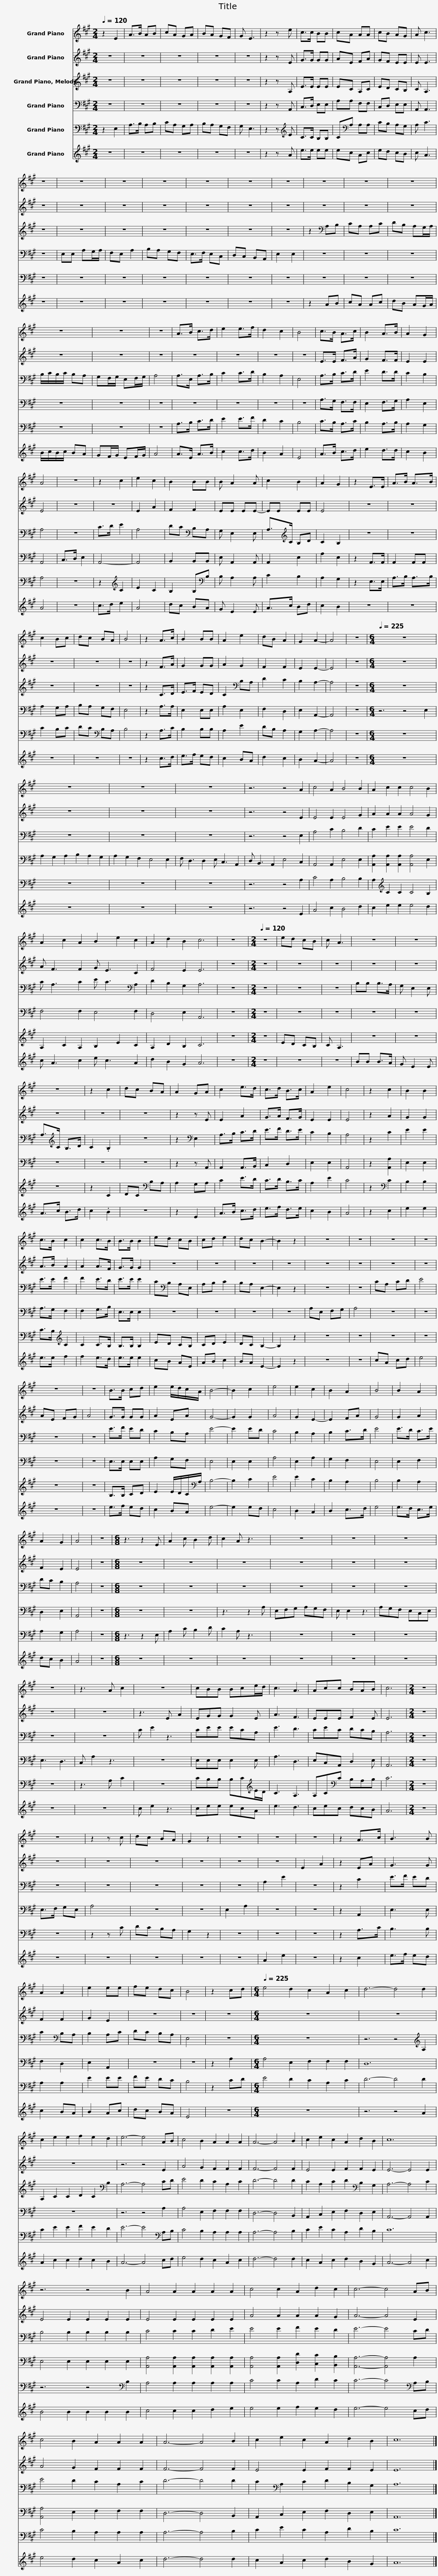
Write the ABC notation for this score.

X:1
%%score 1 2 3 4 5 6
L:1/8
Q:1/4=120
M:2/4
I:linebreak $
K:A
V:1 treble
V:2 treble
V:3 treble
V:4 bass
V:5 bass
V:6 treble
V:1
 z2 E2 | A>B AB | cA GA | BA GF | G E3 | %5
 z2 z e | c>c BB |$ cA AA | cB AG | A c3 | %10
 z4 | z4 | z4 | z4 | z4 | %15
 z4 | z4 |$ z4 | z4 | z4 | %20
 z4 | z4 | z4 | A>B c>d | e2 e>f | %25
 d2 c2 |$ B4 | c>B A>c | B2 A>B | A2 G2 | %30
 A4 | z4 | z2 c2 | e2 c2 | B2 BB | %35
 B A2 A |$ c2 B2 | A2 G2 | z2 E>E | A>B A>B | %40
 c2 Bc | dc BA | B4 | z2 A>c | B2 BB |$ %45
 A2 e2 | dB A2 | G2 A2- | A4 | z4 | %50
[M:6/4][Q:1/4=225] z12 | z12 | z12 | z12 |$ z6 z4 A2 | %55
 c4 A2 B4 B2 | A2 c2 c2 c4 B2 | A2 c2 A2 B2 e2 c2 | A2 d2 B2 c6 | z12 |$ %60
[M:2/4][Q:1/4=120] z4 | ed cB | c A3 | z4 | z4 | %65
 z4 | z2 c2 | dc BA | A2 GA |$ c2 e>d | %70
 c>d B>c | A2 e2 | c4 | z2 c2 | B2 B2 | %75
 c>B c2 | c2 c>B | B>B B2 | ed cB |$ cd e2 | %80
 dc B2- | B2 z2 | z4 | z4 | z4 | %85
 z4 | z4 | z4 | B>B cd | e2 e/d/c/A/ |$ %90
 B4- | B2 c2 | e4 | e2 c2 | B2 A2 | %95
 B4 | B2 A2 | A2 G2 | A4 | z4 | %100
[M:6/8] z3 z2 E | A2 c B2 d |$ c2 A z3 | z6 | z6 | %105
 z6 | z6 | z3 A c2 | z6 | cBB Bce/d/ |$ %110
 c3 A3 | Acc BAB | c6 |[M:2/4] z4 | z4 | %115
 z2 z c | dc BA | G2 z2 | z4 | z4 | %120
 z4 | z2 A>c |$ B3 B | A2 A2 | e2 ee | %125
 fe dc | B4 | z2 cd |[M:6/4][Q:1/4=225] e4 d2 c2 A2 c2 | d6- d4 d2 |$ %130
 c2 e2 e2 f2 e2 d2 | e6- e4 AB | c4 B2 A2 A2 A2 | A6- A4 B2 | c2 e2 c2 A2 d2 B2 |$ %135
 c12 | z6 z4 B2 | A4 A2 A2 A2 A2 | c4 c2 A2 d2 c2 | c6- c4 AB | %140
 c4 B2 A2 A2 A2 |$ A6- A4 B2 | c2 e2 c2 A2 d2 B2 | c12 |] %144
V:2
 z4 | z4 | z4 | z4 | z4 | %5
 z2 z E | G>G GG |$ AE FA | GF EE | E E3 | %10
 z4 | z4 | z4 | z4 | z4 | %15
 z4 | z4 |$ z4 | z4 | z4 | %20
 z4 | z4 | z4 | z4 | z4 | %25
 z4 |$ z4 | E>E F>A | G2 F>F | E2 E2 | %30
 E4 | z4 | z4 | E2 A2 | F2 F2 | %35
 EE EE- |$ EE EE | E4 | z4 | z4 | %40
 z4 | z4 | z4 | z2 F>A | G2 GG |$ %45
 A2 G2 | F2 F2 | E2 E2- | E4 | z4 | %50
[M:6/4] z12 | z12 | z12 | z12 |$ z6 z4 E2 | %55
 E4 E2 E4 G2 | A2 A2 A2 A4 G2 | A F3 F2 G E3 C2 | F4 E2 E6 | z12 |$ %60
[M:2/4] z4 | z4 | z4 | z4 | z4 | %65
 z4 | z4 | z4 | z2 z E |$ E2 A2 | %70
 G>A F>G | E2 E2 | E4 | z2 A2 | G2 G2 | %75
 A>B A2 | A2 A>F | G>G G2 | z4 |$ z4 | %80
 z4 | z4 | z4 | z4 | z4 | %85
 z4 | AE FG | A4 | G>G GG | A2 EA |$ %90
 G4- | G2 G2 | A4 | G2 E2- | E2 FA | %95
 G4 | G2 A2 | F2 E2 | E4 | z4 | %100
[M:6/8] z6 | z6 |$ z6 | z6 | z6 | %105
 z6 | z6 | z6 | z3 E A2 | EGG G2 E |$ %110
 A3 F3 | EEE F2 E | E6 |[M:2/4] z4 | z4 | %115
 z4 | z4 | z4 | z4 | z4 | %120
 E2 A2 | z2 EA |$ G3 G | F2 F2 | G2 E2 | %125
 z4 | z4 | z4 |[M:6/4] z12 | z12 |$ %130
 z12 | z6 z4 E2 | A4 G2 F2 F2 F2 | F6- F4 F2 | E4 E2 F2 F2 E2 |$ %135
 E6- E4 E2 | E4 E2 E2 E2 E2 | E4 E2 E2 E2 E2 | A4 A2 A2 A2 G2 | A6- A4 E2 | %140
 A4 G2 F2 F2 F2 |$ F6- F4 F2 | E4 E2 F2 F2 E2 | E12 |] %144
V:3
 z4 | z4 | z4 | z4 | z4 | %5
 z2 z A, | E>E EE |$ EC A,C | ED CB, | C A,3 | %10
 z4 | z4 | z4 | z4 | z4 | %15
 z4 | z4 |$ z2[K:bass] A,B, | CA, A,C | DB, A,G,/A,/ | %20
 B,/C/B,/C/ B,A, | G,F,/G,/ E,F,/G,/ | A,4 | A,>E, A,>B, | C2 C>D | %25
 B,2 A,2 |$ E,4 | A,>B, C>D | E2 D>D | C2 B,2 | %30
 A,4 | z4 | C>D E2 | A,4 | DC[K:bass] B,A, | %35
 G, E,2 E, |$ A,>[K:treble]C B,D | C2 B,2 | z4 | z4 | %40
 z4 | z4 | z4 | z2 C>D | E>F ED |$ %45
 C2[K:bass] B,A, | D2 C2 | B,2 A,2- | A,4 | z4 | %50
[M:6/4] z12 | z12 | z12 | z12 |$ z6 z4 E,2 | %55
 A,4 C2 B,4 D2 | C2 E2 E2 E4 D2 | C A,3 C2 E C3[K:bass] A,2 | D2 B,2 G,2 A,6 | z12 |$ %60
[M:2/4] z4 | z4 | z4 | B,B, B,>A, | G, E,2 E, | %65
 A,>[K:treble]C B,>D | C2 .B,2 | z4 | z2[K:bass] E,2 |$ A,>B, C>D | %70
 E>F D>E | C2 B,2 | A,4 | z2 C2 | E2 E2 | %75
 E>E F2 | F2 E>D | E>E E2 | C[K:bass]B, A,E, |$ A,B, C2 | %80
 B,A, E,2- | E,2 z2 | z4 | z4 | CA, CD | %85
 E4 | z4 | z4 | E>F ED | C2 B,A, |$ %90
 E4- | E2 ED | C4 | B,2 A,2 | B,2 C>D | %95
 E4 | E>D C>E | DC B,2 | A,4 | z4 | %100
[M:6/8] z6 | z6 |$ z6 | z6 | z6 | %105
 z6 | z6 | z6 | C E2 z3 | CEE ECA, |$ %110
 E3 D3 | CEC DCB, | A,6 |[M:2/4] z4 | z4 | %115
 z4 | z4 | z4 | z4 | A,2 E2 | %120
 z4 | z2 C2 |$ E>F ED | C2[K:bass] B,A, | B,2 A,C | %125
 DC B,A, | E,4 | z4 |[M:6/4] z12 | z6 z4[K:treble] A,2 |$ %130
 A,2 C2 C2 D2 C2[K:bass] B,2 | A,6- A,4 CD | E4 D2 C2 A,2 C2 | D6- D4 D2 | C2 A,2 C2 D2[K:bass] B,2 G,2 |$ %135
 A,6- A,4 C2 | B,4 B,2 B,2 B,2 B,2 | C4 C2 C2 D2 E2 | E4 E2 F2 E2 D2 | E6- E4 CD | %140
 E4 D2 C2 A,2 C2 |$ D6- D4 D2 | C2[K:bass] A,2 C2 D2 B,2 G,2 | A,12 |] %144
V:4
 z4 | z4 | z4 | z4 | z4 | %5
 z2 z A,, | C,>D, E,E, |$ A,A, F,F, | C,D, E,E, | A,, A,,3 | %10
 z4 | E,E, A,G,/A,/ | F,E, A,2 | B,A, G,F, | E,>F, E,C, | %15
 D,C, B,,A,, | E,2 E,2 |$ z4 | z4 | z4 | %20
 z4 | z4 | z4 | z4 | z4 | %25
 z4 |$ z4 | A,>G, F,>F, | E,2 F,>G, | A,2 E,2 | %30
 A,,4 | C,>D, E,2 | A,,4- | A,,4 | B,,2 B,,B,, | %35
 E, A,,2 A,, |$ A,,2 E,2 | A,2 E,2 | z2 A,,>A,, | A,,2 A,,A,, | %40
 A,2 G,A, | B,A, G,F, | E,4 | z2 A,>A, | E,2 E,E, |$ %45
 A,2 E,2 | F,2 D,2 | E,2 A,,2- | A,,4 | z4 | %50
[M:6/4] z6 z4 E,2 | A,2 G,2 A,2 B,2 A,2 G,2 | A,2 G,2 F,2 E,4 E,2 | F, D,3 D,2 E, C,3 A,,2 |$ D, B,,3 A,,2 E,4 C,2 | %55
 A,,4 A,,2 E,4 E,2 | [A,,A,]2 [A,,A,]2 [A,,A,]2 [A,,A,]4 E,2 | F,4 F,2 E,4 F,2 | D,4 E,2 A,,6 | z12 |$ %60
[M:2/4] z4 | z4 | z4 | z4 | z4 | %65
 z4 | z4 | z4 | z2 z A,, |$ A,,2 A,,>B,, | %70
 C,2 D,2 | E,2 E,2 | A,,4 | z2 [A,,A,]2 | E,2 E,2 | %75
 A,>G, F,2 | F,2 G,>B, | E,>E, E,2 | z4 |$ z4 | %80
 z4 | z4 | A,E, F,G, | A,4 | z4 | %85
 z4 | z4 | z4 | E,>E, E,E, | A,2 G,F, |$ %90
 E,4 | E,2 E,2 | A,4 | E,2 A,2 | G,2 F,2 | %95
 E,4 | E,2 F,2 | D,2 E,2 | A,,4 | z4 | %100
[M:6/8] z6 | z6 |$ z3 z2 A, | E,F,G, A,G,F, | E, E,2 z3 | %105
 A,G,F, E,C,E, | E,3 D,3 | C, A,2 z3 | z6 | E,E,E, E,2 E, |$ %110
 A,3 D,3 | E,C,A,, D,2 E, | A,,6 |[M:2/4] z4 | E,>F, G,E, | %115
 A,4 | z4 | z4 | E,2 A,2 | z4 | %120
 z4 | z2 A,,2 |$ E,3 E, | F,2 D,2 | E,2 A,,2 | %125
 z4 | z4 | z2 A,2 |[M:6/4] A,4 E,2 F,2 F,2 F,2 | D,12 |$ %130
 z12 | z6 z4 A,2 | A,4 E,2 F,2 F,2 F,2 | D,6- D,4 B,,2 | A,,2 C,2 E,2 F,2 D,2 E,2 |$ %135
 A,,6- A,,4 A,,2 | E,4 E,2 E,2 E,2 E,2 | [A,,A,]4 [A,,A,]2 [A,,A,]2 [A,,A,]2 [A,,A,]2 | [A,,A,]4 [A,,A,]2 [D,D]2 [C,C]2 [B,,B,]2 | [A,,A,]6- [A,,A,]4 A,2 | %140
 [A,,A,]4 E,2 F,2 F,2 F,2 |$ D,6- D,4 B,,2 | A,,2 C,2 E,2 F,2 D,2 E,2 | A,,12 |] %144
V:5
 z2 E,2 | A,>B, A,B, | CA, G,A, | B,A, G,F, | G, E,3 | %5
 z2 z[K:treble] E | C>C B,B, |$ C[K:bass]A, A,A, | CB, A,G, | A, C3 | %10
 z4 | z4 | z4 | z4 | z4 | %15
 z4 | z4 |$ z4 | z4 | z4 | %20
 z4 | z4 | z4 | A,>B, C>D | E2 E>F | %25
 D2 C2 |$ B,4 | C>B, A,>C | B,2 A,>B, | A,2 G,2 | %30
 A,4 | z4 | z2[K:treble] C2 | E2 C2 | B,2 B,[K:bass]B, | %35
 B, A,2 A, |$ C2 B,2 | A,2 G,2 | z2 E,>E, | A,>B, A,>B, | %40
 C2 B,C | DC[K:bass] B,A, | B,4 | z2 A,>C | B,2 B,B, |$ %45
 A,2 E2 | DB, A,2 | G,2 A,2- | A,4 | z4 | %50
[M:6/4] z12 | z12 | z12 | z12 |$ z6 z4 A,2 | %55
 C4 A,2 B,4 B,2 | A,2[K:treble] C2 C2 C4 B,2 | A,2 C2 A,2 B,2 E2 C2 | A,2 D2 B,2 C6 | z12 |$ %60
[M:2/4] z4 | ED CB, | C A,3 | z4 | z4 | %65
 z4 | z2 C2 | DC[K:bass] B,A, | A,2 G,A, |$ C2 E>D | %70
 C>D B,>C | A,2 E2 | C4 | z2[K:bass] C2 | B,2 B,2 | %75
 C>B,[K:treble] C2 | C2 C>B, | B,>B, B,2 | ED CB, |$ CD E2 | %80
 DC B,2- | B,2 z2 | z4 | z4 | z4 | %85
 z4 | z4 | z4 | B,>B, CD | E2 E/D/C/[K:bass]A,/ |$ %90
 B,4- | B,2 C2 | E4 | E2 C2 | B,2 A,2 | %95
 B,4 | B,2 A,2 | A,2 G,2 | A,4 | z4 | %100
[M:6/8] z3 z2 E, | A,2 C B,2 D |$ C2 A, z3 | z6 | z6 | %105
 z6 | z6 | z3 A, C2 | z6 | CB,B, B,C[K:treble]E/D/ |$ %110
 C3 A,3 | A,C[K:bass]C B,A,B, | C6 |[M:2/4] z4 | z4 | %115
 z2 z C | DC B,A, | G,2 z2 | z4 | z4 | %120
 z4 | z2 A,>C |$ B,3 B, | A,2 A,2 | E2 EE | %125
 FE DC | B,4 | z2 CD |[M:6/4] E4 D2 C2 A,2 C2 | D6- D4 D2 |$ %130
 C2 E2 E2 F2 E2 D2 | E6- E4[K:bass] A,B, | C4 B,2 A,2 A,2 A,2 | A,6- A,4 B,2 | C2 E2 C2 A,2 D2 B,2 |$ %135
 C12 | z6 z4[K:bass] B,2 | A,4 A,2 A,2 A,2 A,2 | C4 C2 A,2 D2 C2 | C6- C4[K:bass] A,B, | %140
 C4 B,2 A,2 A,2 A,2 |$ A,6- A,4 B,2 | C2 E2 C2 A,2 D2 B,2 | C12 |] %144
V:6
 z4 | z4 | z4 | z4 | z4 | %5
 z2 z A | e>e ee |$ ec Ac | ed cB | c A3 | %10
 z4 | z4 | z4 | z4 | z4 | %15
 z4 | z4 |$ z2 AB | cA Ac | dB AG/A/ | %20
 B/c/B/c/ BA | GF/G/ EF/G/ | A4 | A>E A>B | c2 c>d | %25
 B2 A2 |$ E4 | A>B c>d | e2 d>d | c2 B2 | %30
 A4 | z4 | c>d e2 | A4 | dc BA | %35
 G E2 E |$ A>c Bd | c2 B2 | z4 | z4 | %40
 z4 | z4 | z4 | z2 c>d | e>f ed |$ %45
 c2 BA | d2 c2 | B2 A2- | A4 | z4 | %50
[M:6/4] z12 | z12 | z12 | z12 |$ z6 z4 E2 | %55
 A4 c2 B4 d2 | c2 e2 e2 e4 d2 | c A3 c2 e c3 A2 | d2 B2 G2 A6 | z12 |$ %60
[M:2/4] z4 | z4 | z4 | BB B>A | G E2 E | %65
 A>c B>d | c2 .B2 | z4 | z2 E2 |$ A>B c>d | %70
 e>f d>e | c2 B2 | A4 | z2 c2 | e2 e2 | %75
 e>e f2 | f2 e>d | e>e e2 | cB AE |$ AB c2 | %80
 BA E2- | E2 z2 | z4 | z4 | cA cd | %85
 e4 | z4 | z4 | e>f ed | c2 BA |$ %90
 e4- | e2 ed | c4 | B2 A2 | B2 c>d | %95
 e4 | e>d c>e | dc B2 | A4 | z4 | %100
[M:6/8] z6 | z6 |$ z6 | z6 | z6 | %105
 z6 | z6 | z6 | c e2 z3 | cee ecA |$ %110
 e3 d3 | cec dcB | A6 |[M:2/4] z4 | z4 | %115
 z4 | z4 | z4 | z4 | A2 e2 | %120
 z4 | z2 c2 |$ e>f ed | c2 BA | B2 Ac | %125
 dc BA | E4 | z4 |[M:6/4] z12 | z6 z4 A2 |$ %130
 A2 c2 c2 d2 c2 B2 | A6- A4 cd | e4 d2 c2 A2 c2 | d6- d4 d2 | c2 A2 c2 d2 B2 G2 |$ %135
 A6- A4 c2 | B4 B2 B2 B2 B2 | c4 c2 c2 d2 e2 | e4 e2 f2 e2 d2 | e6- e4 cd | %140
 e4 d2 c2 A2 c2 |$ d6- d4 d2 | c2 A2 c2 d2 B2 G2 | A12 |] %144
